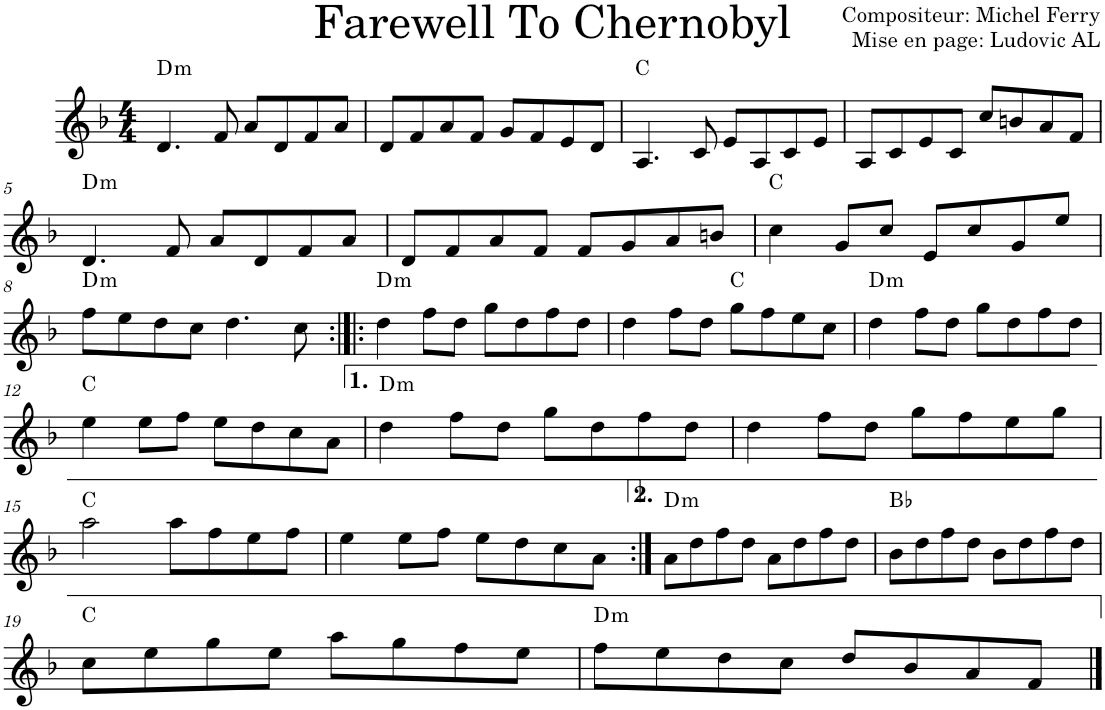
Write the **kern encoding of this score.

**kern	**harte
*part1	*part1
*staff1	*
*I"Violon	*
*I'Vln.	*
*clefG2	*
*k[b-]	*
*M4/4	*
=1	=1
!	!LO:H:kt=m
4.d/	D:min
8f/	.
8a/L	.
8d/	.
8f/	.
8a/J	.
=2	=2
8d/L	.
8f/	.
8a/	.
8f/J	.
8g/L	.
8f/	.
8e/	.
8d/J	.
=3	=3
4.A/	C:maj
8c/	.
8e/L	.
8A/	.
8c/	.
8e/J	.
=4	=4
8A/L	.
8c/	.
8e/	.
8c/J	.
8cc/L	.
8bn/	.
8a/	.
8f/J	.
!!LO:LB:g=z
=5	=5
!	!LO:H:kt=m
4.d/	D:min
8f/	.
8a/L	.
8d/	.
8f/	.
8a/J	.
=6	=6
8d/L	.
8f/	.
8a/	.
8f/J	.
8f/L	.
8g/	.
8a/	.
8bn/J	.
=7	=7
4cc\	C:maj
8g/L	.
8cc/J	.
8e/L	.
8cc/	.
8g/	.
8ee/J	.
!!LO:LB:g=z
=8	=8
!	!LO:H:kt=m
8ff\L	D:min
8ee\	.
8dd\	.
8cc\J	.
4.dd\	.
8cc\	.
=9:|!|:	=9:|!|:
!	!LO:H:kt=m
4dd\	D:min
8ff\L	.
8dd\J	.
8gg\L	.
8dd\	.
8ff\	.
8dd\J	.
=10	=10
4dd\	.
8ff\L	.
8dd\J	.
8gg\L	C:maj
8ff\	.
8ee\	.
8cc\J	.
=11	=11
!	!LO:H:kt=m
4dd\	D:min
8ff\L	.
8dd\J	.
8gg\L	.
8dd\	.
8ff\	.
8dd\J	.
!!LO:LB:g=z
=12	=12
4ee\	C:maj
8ee\L	.
8ff\J	.
8ee\L	.
8dd\	.
8cc\	.
8a\J	.
=13	=13
!	!LO:H:kt=m
4dd\	D:min
8ff\L	.
8dd\J	.
8gg\L	.
8dd\	.
8ff\	.
8dd\J	.
=14	=14
4dd\	.
8ff\L	.
8dd\J	.
8gg\L	.
8ff\	.
8ee\	.
8gg\J	.
!!LO:LB:g=z
=15	=15
2aa\	C:maj
8aa\L	.
8ff\	.
8ee\	.
8ff\J	.
=16	=16
4ee\	.
8ee\L	.
8ff\J	.
8ee\L	.
8dd\	.
8cc\	.
8a\J	.
=17:|!	=17:|!
!	!LO:H:kt=m
8a\L	D:min
8dd\	.
8ff\	.
8dd\J	.
8a\L	.
8dd\	.
8ff\	.
8dd\J	.
=18	=18
8b-\L	Bb:maj
8dd\	.
8ff\	.
8dd\J	.
8b-\L	.
8dd\	.
8ff\	.
8dd\J	.
!!LO:LB:g=z
=19	=19
8cc\L	C:maj
8ee\	.
8gg\	.
8ee\J	.
8aa\L	.
8gg\	.
8ff\	.
8ee\J	.
=20	=20
!	!LO:H:kt=m
8ff\L	D:min
8ee\	.
8dd\	.
8cc\J	.
8dd/L	.
8b-/	.
8a/	.
8f/J	.
==	==
*-	*-
